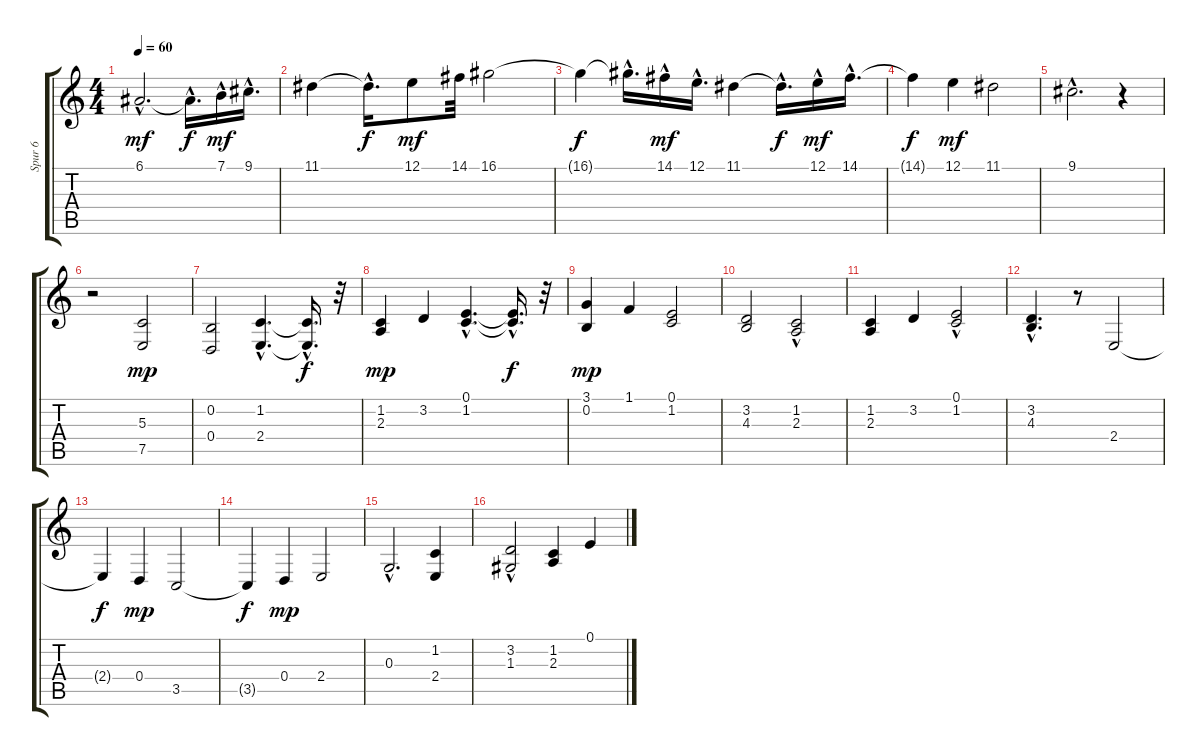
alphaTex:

\track ("Spur 6" "Spur 6") {instrument stringensemble1}
\staff {score tabs}
\tuning (E4 B3 G3 D3 A2 E2) {hide}
\ts (4 4)
\tempo 60
\clef g2
\ks c
6.1{hac}.2{d dy mf} 6.1{hac t}.16{d dy f} 7.1{hac}.16{dy mf} 9.1{hac}.16{d} |
11.1.4 11.1{hac t}.16{d dy f} 12.1.8{dy mf} 14.1.32 16.1.2 |
16.1{t}.4{dy f} 16.1{hac t}.16{d} 14.1{hac}.16{dy mf} 12.1{hac}.16{d} 11.1.4 11.1{hac t}.16{d dy f} 12.1{hac}.16{dy mf} 14.1{hac}.16{d} |
14.1{t}.4{dy f} 12.1.4{dy mf} 11.1.2 |
9.1{hac}.2{d} r.4 |
r.2 (5.3 7.5).2{dy mp} |
(0.2 0.4).2 (1.2{hac} 2.4{hac}).4{d} (1.2{hac t} 2.4{hac t}).16{d dy f} r.32 |
(1.2 2.3).4{dy mp} 3.2.4 (0.1{hac} 1.2{hac}).4{d} (0.1{hac t} 1.2{hac t}).16{d dy f} r.32 |
(3.1 0.2).4{dy mp} 1.1.4 (0.1 1.2).2 |
(3.2 4.3).2 (1.2 2.3{hac}).2 |
(1.2 2.3).4 3.2.4 (0.1 1.2{hac}).2 |
(3.2{hac} 4.3{hac}).4{d} r.8 2.4.2 |
2.4{t}.4{dy f} 0.4.4{dy mp} 3.5.2 |
3.5{t}.4{dy f} 0.4.4{dy mp} 2.4.2 |
0.3{hac}.2{d} (1.2 2.4).4 |
(3.2 1.3{hac}).2 (1.2 2.3).4 0.1.4
